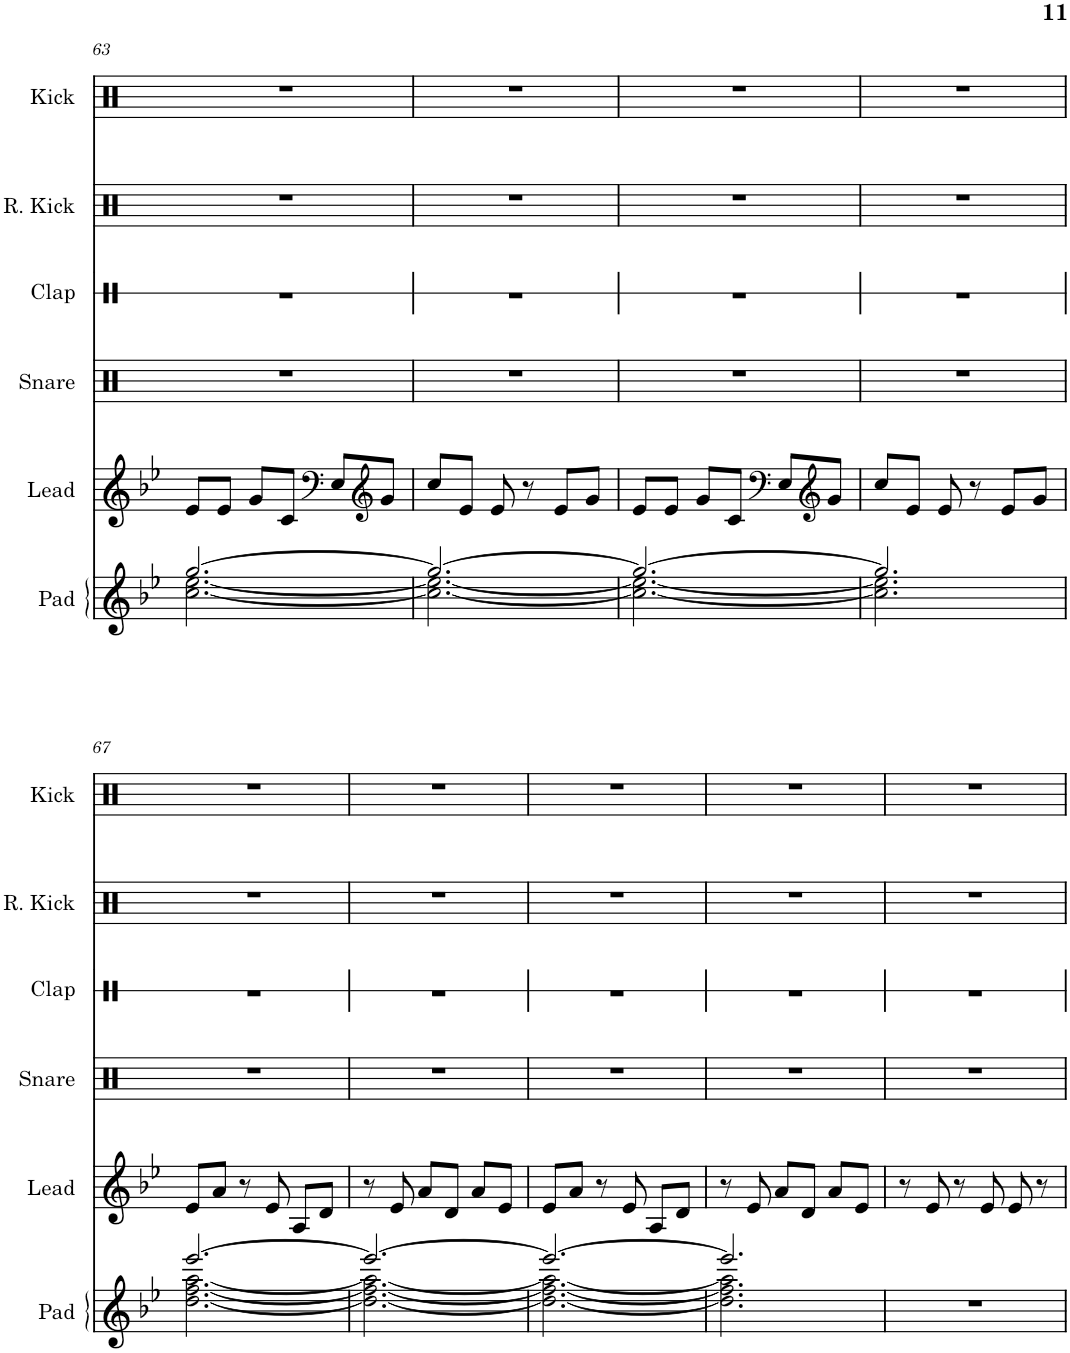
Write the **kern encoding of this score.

**kern	**kern	**kern	**kern	**kern	**kern
*part6	*part5	*part4	*part3	*part2	*part1
*staff6	*staff5	*staff4	*staff3	*staff2	*staff1
*I"Pad	*I"Lead	*I"Snare	*I"Clap	*I"Reverb Kick	*I"Kick
*I'Pad	*I'Lead	*I'Snare	*I'Clap	*I'R. Kick	*I'Kick
!!LO:PB:g=z
*clefG2	*clefG2	*clefX	*clefX	*clefX	*clefX
*k[b-e-]	*k[b-e-]	*k[b-e-]	*k[b-e-]	*k[b-e-]	*k[b-e-]
*M3/4	*M3/4	*M3/4	*M3/4	*M3/4	*M3/4
=63	=63	=63	=63	=63	=63
*^	*	*	*	*	*
[2.gg/	[2.cc\ [2.ee-\	8e-/L	2.r	2.r	2.r	2.r
.	.	8e-/J	.	.	.	.
.	.	8g/L	.	.	.	.
.	.	8c/J	.	.	.	.
*	*	*clefF4	*	*	*	*
.	.	8E-/L	.	.	.	.
*	*	*clefG2	*	*	*	*
.	.	8g/J	.	.	.	.
=64	=64	=64	=64	=64	=64	=64
2.gg/_	2.cc\_ 2.ee-\_	8cc/L	2.r	2.r	2.r	2.r
.	.	8e-/J	.	.	.	.
.	.	8e-/	.	.	.	.
.	.	8r	.	.	.	.
.	.	8e-/L	.	.	.	.
.	.	8g/J	.	.	.	.
=65	=65	=65	=65	=65	=65	=65
2.gg/_	2.cc\_ 2.ee-\_	8e-/L	2.r	2.r	2.r	2.r
.	.	8e-/J	.	.	.	.
.	.	8g/L	.	.	.	.
.	.	8c/J	.	.	.	.
*	*	*clefF4	*	*	*	*
.	.	8E-/L	.	.	.	.
*	*	*clefG2	*	*	*	*
.	.	8g/J	.	.	.	.
=66	=66	=66	=66	=66	=66	=66
2.gg/]	2.cc\] 2.ee-\]	8cc/L	2.r	2.r	2.r	2.r
.	.	8e-/J	.	.	.	.
.	.	8e-/	.	.	.	.
.	.	8r	.	.	.	.
.	.	8e-/L	.	.	.	.
.	.	8g/J	.	.	.	.
!!LO:LB:g=z
=67	=67	=67	=67	=67	=67	=67
[2.eee-/	[2.dd\ [2.ff\ [2.aa\	8e-/L	2.r	2.r	2.r	2.r
.	.	8a/J	.	.	.	.
.	.	8r	.	.	.	.
.	.	8e-/	.	.	.	.
.	.	8A/L	.	.	.	.
.	.	8d/J	.	.	.	.
=68	=68	=68	=68	=68	=68	=68
2.eee-/_	2.dd\_ 2.ff\_ 2.aa\_	8r	2.r	2.r	2.r	2.r
.	.	8e-/	.	.	.	.
.	.	8a/L	.	.	.	.
.	.	8d/J	.	.	.	.
.	.	8a/L	.	.	.	.
.	.	8e-/J	.	.	.	.
=69	=69	=69	=69	=69	=69	=69
2.eee-/_	2.dd\_ 2.ff\_ 2.aa\_	8e-/L	2.r	2.r	2.r	2.r
.	.	8a/J	.	.	.	.
.	.	8r	.	.	.	.
.	.	8e-/	.	.	.	.
.	.	8A/L	.	.	.	.
.	.	8d/J	.	.	.	.
=70	=70	=70	=70	=70	=70	=70
2.eee-/]	2.dd\] 2.ff\] 2.aa\]	8r	2.r	2.r	2.r	2.r
.	.	8e-/	.	.	.	.
.	.	8a/L	.	.	.	.
.	.	8d/J	.	.	.	.
.	.	8a/L	.	.	.	.
.	.	8e-/J	.	.	.	.
*v	*v	*	*	*	*	*
=71	=71	=71	=71	=71	=71
2.r	8r	2.r	2.r	2.r	2.r
.	8e-/	.	.	.	.
.	8r	.	.	.	.
.	8e-/	.	.	.	.
.	8e-/	.	.	.	.
.	8r	.	.	.	.
=	=	=	=	=	=
*-	*-	*-	*-	*-	*-
